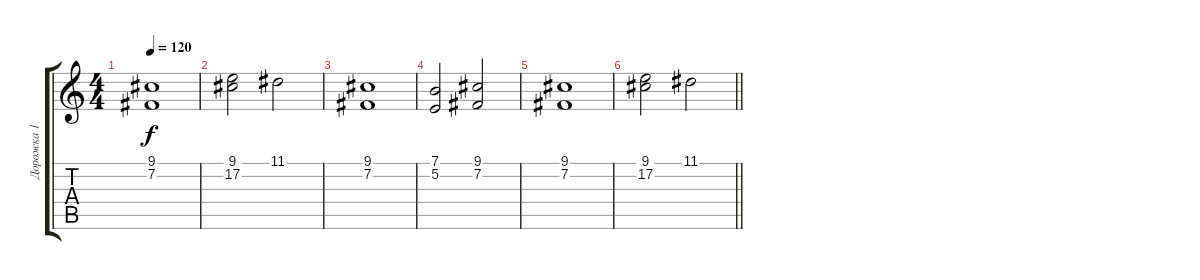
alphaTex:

\track ("Дорожка 1" "Дорожка 1") {instrument stringensemble1}
\staff {score tabs}
\tuning (E4 B3 G3 D3 A2 E2) {hide}
\ts (4 4)
\tempo 120
\clef g2
\ks c
(9.1 7.2).1{dy f} |
(9.1 17.2).2 11.1.2 |
(9.1 7.2).1 |
(7.1 5.2).2 (9.1 7.2).2 |
(9.1 7.2).1 |
\barLineRight lightlight
(9.1 17.2).2 11.1.2
